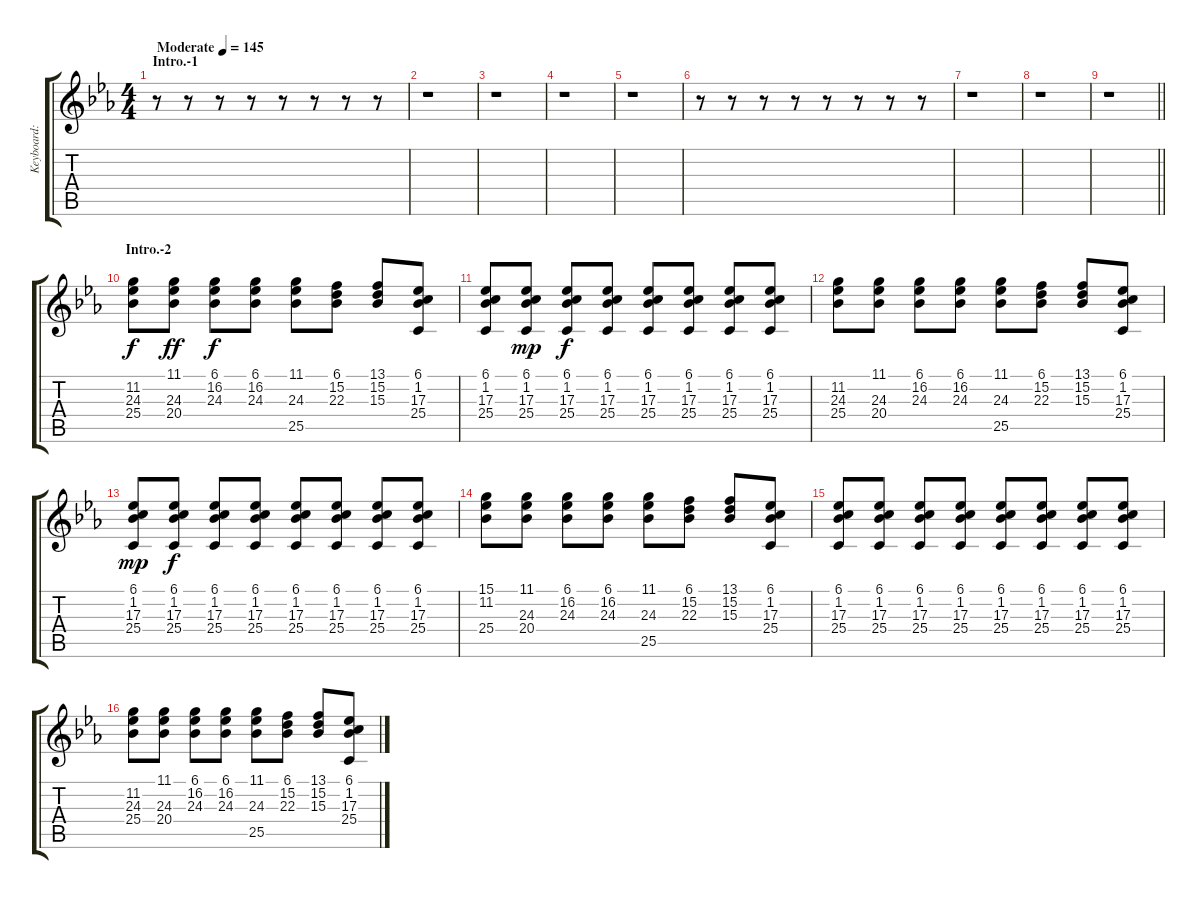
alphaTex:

\track ("Keyboard: Tsumugi Kotobuki" "Keyboard: ") {instrument brightacousticpiano}
\staff {score tabs}
\tuning (E4 B3 G3 D3 A2 E2) {hide}
\ts (4 4)
\section ("" "Intro.-1")
\tempo (145 "Moderate")
\clef g2
\ks eb
r.8{dy f instrument brightacousticpiano} r.8 r.8 r.8 r.8 r.8 r.8 r.8 |
r.1 |
r.1 |
r.1 |
r.1 |
r.8 r.8 r.8 r.8 r.8 r.8 r.8 r.8 |
r.1 |
r.1 |
\barLineRight lightlight
r.1 |
\section ("" "Intro.-2")
(11.2 24.3 25.4).8 (11.1 24.3 20.4).8{dy ff} (6.1 16.2 24.3).8{dy f} (6.1 16.2 24.3).8 (11.1 24.3 25.5).8 (6.1 15.2 22.3).8 (13.1 15.2 15.3).8 (6.1 1.2 17.3 25.4).8 |
(6.1 1.2 17.3 25.4).8 (6.1 1.2 17.3 25.4).8{dy mp} (6.1 1.2 17.3 25.4).8{dy f} (6.1 1.2 17.3 25.4).8 (6.1 1.2 17.3 25.4).8 (6.1 1.2 17.3 25.4).8 (6.1 1.2 17.3 25.4).8 (6.1 1.2 17.3 25.4).8 |
(11.2 24.3 25.4).8 (11.1 24.3 20.4).8 (6.1 16.2 24.3).8 (6.1 16.2 24.3).8 (11.1 24.3 25.5).8 (6.1 15.2 22.3).8 (13.1 15.2 15.3).8 (6.1 1.2 17.3 25.4).8 |
(6.1 1.2 17.3 25.4).8{dy mp} (6.1 1.2 17.3 25.4).8{dy f} (6.1 1.2 17.3 25.4).8 (6.1 1.2 17.3 25.4).8 (6.1 1.2 17.3 25.4).8 (6.1 1.2 17.3 25.4).8 (6.1 1.2 17.3 25.4).8 (6.1 1.2 17.3 25.4).8 |
(15.1 11.2 25.4).8 (11.1 24.3 20.4).8 (6.1 16.2 24.3).8 (6.1 16.2 24.3).8 (11.1 24.3 25.5).8 (6.1 15.2 22.3).8 (13.1 15.2 15.3).8 (6.1 1.2 17.3 25.4).8 |
(6.1 1.2 17.3 25.4).8 (6.1 1.2 17.3 25.4).8 (6.1 1.2 17.3 25.4).8 (6.1 1.2 17.3 25.4).8 (6.1 1.2 17.3 25.4).8 (6.1 1.2 17.3 25.4).8 (6.1 1.2 17.3 25.4).8 (6.1 1.2 17.3 25.4).8 |
(11.2 24.3 25.4).8 (11.1 24.3 20.4).8 (6.1 16.2 24.3).8 (6.1 16.2 24.3).8 (11.1 24.3 25.5).8 (6.1 15.2 22.3).8 (13.1 15.2 15.3).8 (6.1 1.2 17.3 25.4).8
